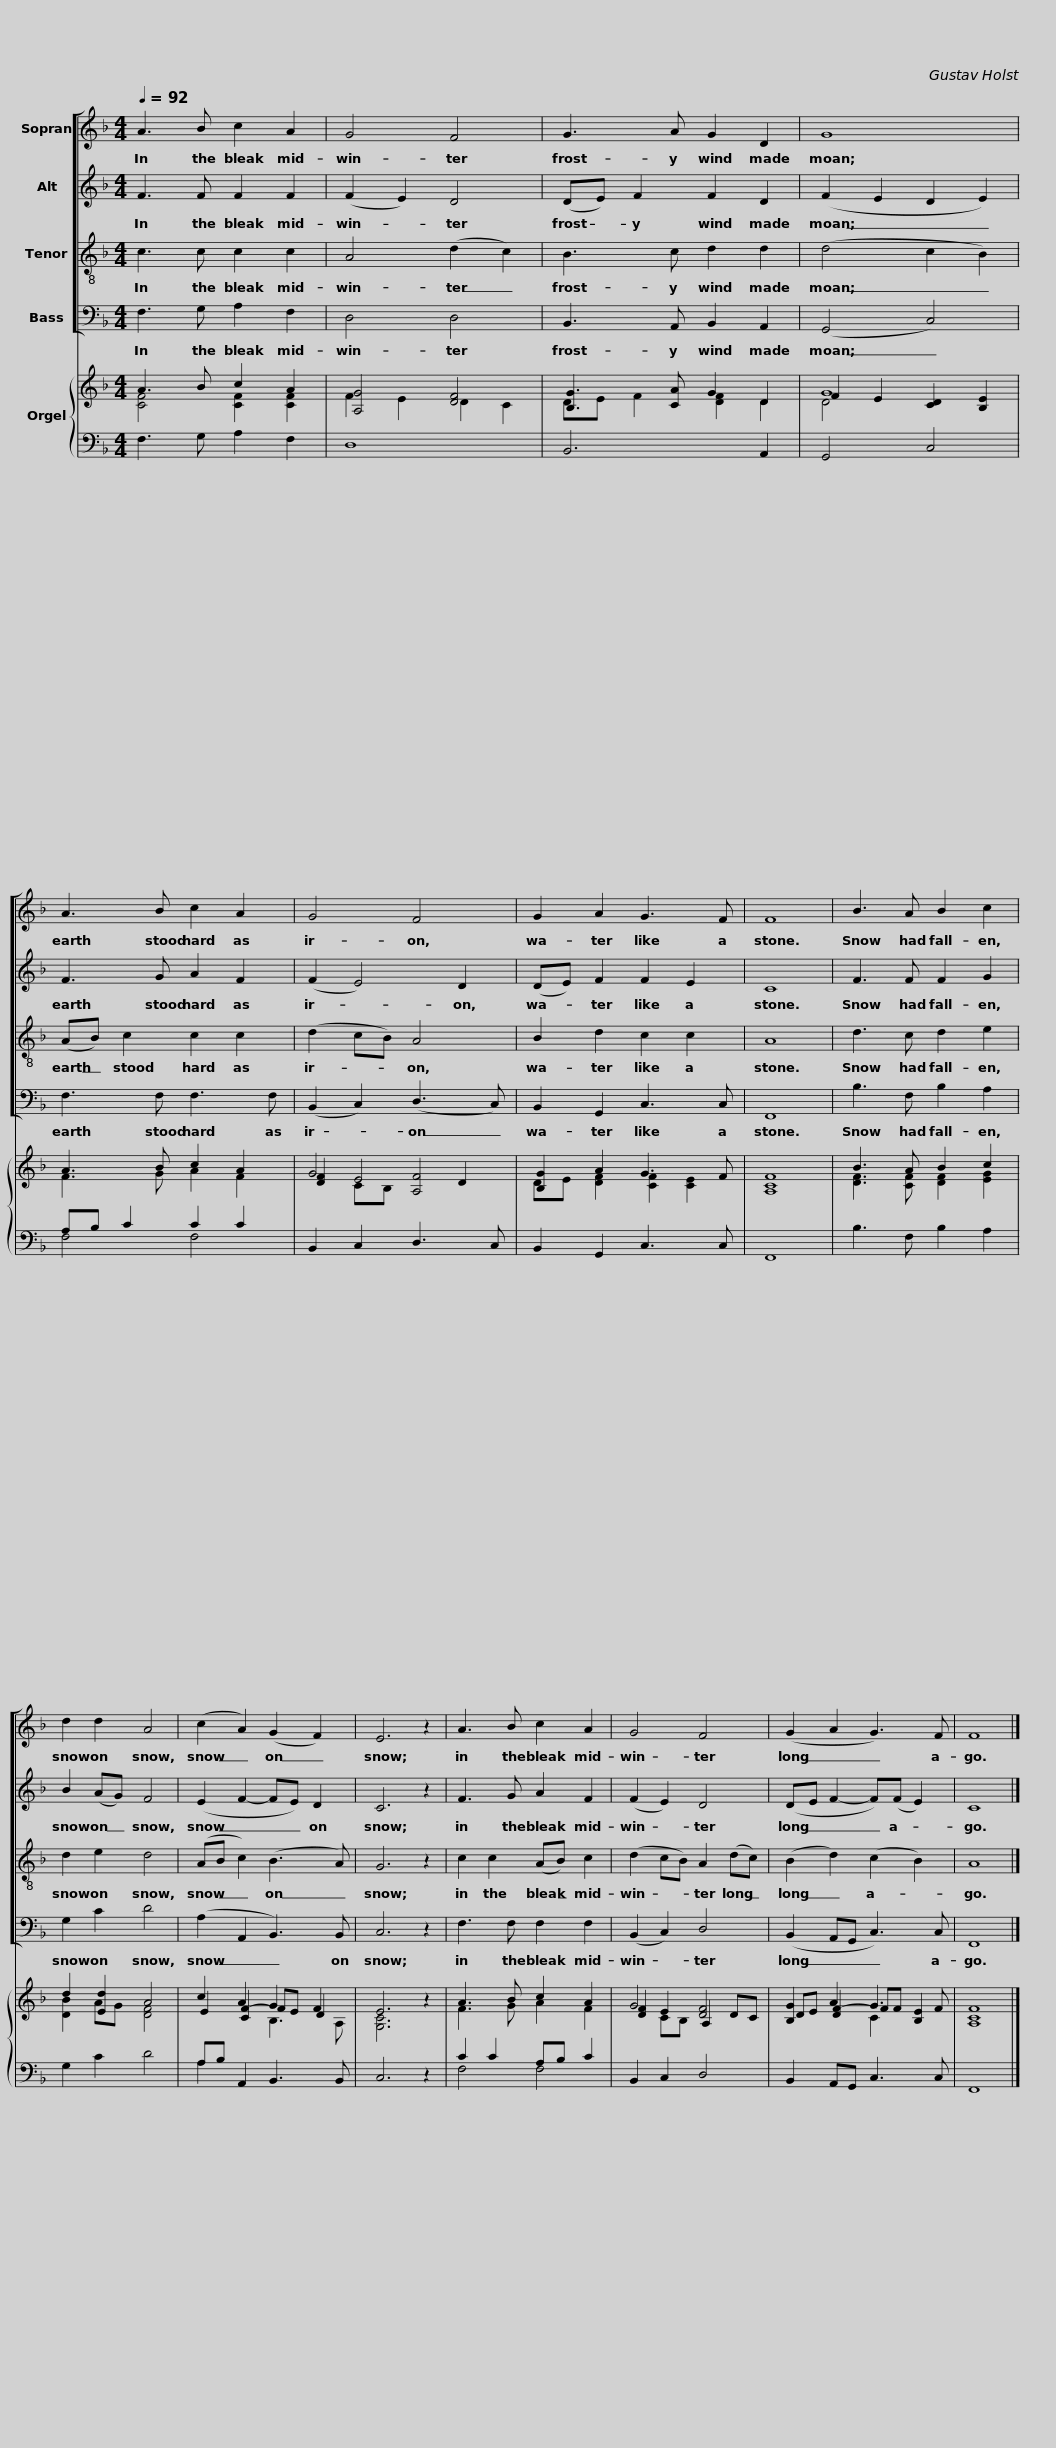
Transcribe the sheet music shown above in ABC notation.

X:1
%%score [ 1 2 3 4 ] { ( 5 6 8 ) | ( 7 9 ) }
L:1/8
Q:1/4=92
M:4/4
I:linebreak $
K:F
V:1 treble
V:2 treble
V:3 treble-8
V:4 bass
V:5 treble
V:6 treble
V:8 treble
V:7 bass
V:9 bass
V:1
 A3 B c2 A2 | G4 F4 | G3 A G2 D2 | G8 |$ A3 B c2 A2 | %5
 G4 F4 | G2 A2 G3 F | F8 |$ B3 A B2 c2 | d2 d2 A4 | %10
 (c2 A2) (G2 F2) | E6 z2 |$ A3 B c2 A2 | G4 F4 | (G2 A2 G3) F | %15
 F8 |] %16
V:2
 F3 F F2 F2 | (F2 E2) D4 | (DE) F2 F2 D2 | (F2 E2 D2 E2) |$ F3 G A2 F2 | %5
 (F2 E4) D2 | (DE) F2 F2 E2 | C8 |$ F3 F F2 G2 | B2 (AG) F4 | %10
 (E2 F2- FE) D2 | C6 z2 |$ F3 G A2 F2 | (F2 E2) D4 | (DE F2- F)(F E2) | %15
 C8 |] %16
V:3
 c3 c c2 c2 | A4 (d2 c2) | B3 c d2 d2 | (d4 c2 B2) |$ (AB) c2 c2 c2 | %5
 (d2 cB) A4 | B2 d2 c2 c2 | A8 |$ d3 c d2 e2 | d2 e2 d4 | %10
 (AB c2) (B3 A) | G6 z2 |$ c2 c2 (AB) c2 | (d2 cB) A2 (dc) | (B2 d2) (c2 B2) | %15
 A8 |] %16
V:4
 F,3 G, A,2 F,2 | D,4 D,4 | B,,3 A,, B,,2 A,,2 | (G,,4 C,4) |$ F,3 F, F,3 F, | %5
 (B,,2 C,2) (D,3 C,) | B,,2 G,,2 C,3 C, | F,,8 |$ B,3 F, B,2 A,2 | G,2 C2 D4 | %10
 (A,2 A,,2 B,,3) B,, | C,6 z2 |$ F,3 F, F,2 F,2 | (B,,2 C,2) D,4 | (B,,2 A,,G,, C,3) C, | %15
 F,,8 |] %16
V:5
 A3 B c2 A2 | [A,G]4 [DF]4 | [B,G]3 [CA] G2 D2 | G8 |$ A3 B c2 A2 | %5
 G4 [A,F]4 | [B,G]2 A2 G3 F | F8 |$ B3 A B2 c2 | d2 [Ed]2 A4 | %10
 c2 A2 G2 F2 | E6 z2 |$ A3 B c2 A2 | G4 [DF]4 | [B,G]2 A2 G3 F | %15
 F8 |] %16
V:6
 [CF]4 [CF]2 [CF]2 | F2 E2 D2 C2 | DE F2 [DF]2 D2 | F2 E2 [CD]2 [B,E]2 |$ F3 G A2 F2 | %5
 [DF]2 E4 D2 | DE [DF]2 [CF]2 [CE]2 | [A,C]8 |$ [DF]3 [CF] [DF]2 [EG]2 | [DB]2 AG [DF]4 | %10
 E2 [CF-]2 FE D2 | [G,C]6 x2 |$ F3 G A2 F2 | [DF]2 E2 A,2 DC | DE [DF-]2 FF [B,E]2 | %15
 [A,C]8 |] %16
V:7
 F,3 G, A,2 F,2 | D,8 | B,,6 A,,2 | G,,4 C,4 |$ A,B, C2 C2 C2 | %5
 B,,2 C,2 D,3 C, | B,,2 G,,2 C,3 C, | F,,8 |$ B,3 F, B,2 A,2 | G,2 C2 D4 | %10
 A,B, A,,2 B,,3 B,, | C,6 z2 |$ C2 C2 A,B, C2 | B,,2 C,2 D,4 | B,,2 A,,G,, C,3 C, | %15
 F,,8 |] %16
V:8
 x8 | x8 | x8 | D4 x4 |$ x8 | %5
 x2 CB, x4 | x8 | x8 |$ x8 | x8 | %10
 x4 B,3 A, | x8 |$ x8 | x2 CB, x4 | x4 C2 x2 | %15
 x8 |] %16
V:9
 x8 | x8 | x8 | x8 |$ F,4 F,4 | %5
 x8 | x8 | x8 |$ x8 | x8 | %10
 A,2 x6 | x8 |$ F,4 F,4 | x8 | x8 | %15
 x8 |] %16
